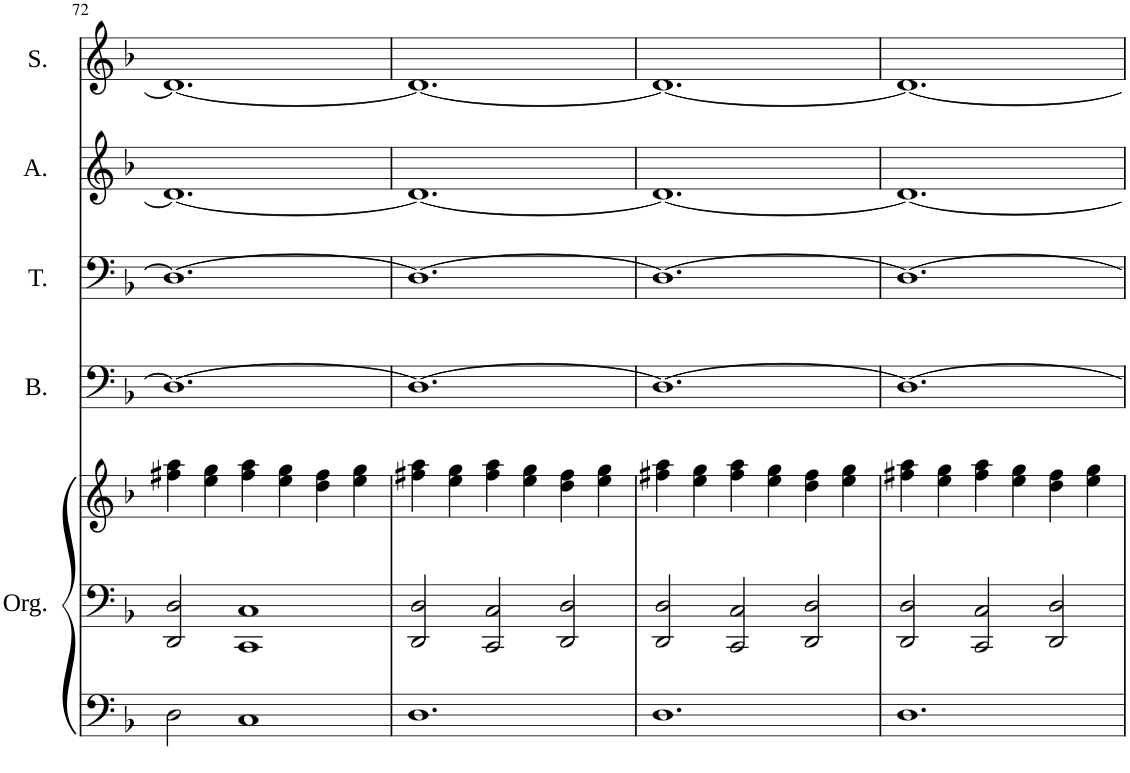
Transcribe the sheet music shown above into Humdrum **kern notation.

**kern	**kern	**kern	**kern	**kern	**kern	**kern
*part5	*part5	*part5	*part4	*part3	*part2	*part1
*staff7	*staff6	*staff5	*staff4	*staff3	*staff2	*staff1
*I"Organ	*	*	*I"Bass	*I"Tenor	*I"Alto	*I"Soprano
*I'Org.	*	*	*I'B.	*I'T.	*I'A.	*I'S.
!!LO:PB:g=z
*clefF4	*clefF4	*clefG2	*clefF4	*clefF4	*clefG2	*clefG2
*k[b-]	*k[b-]	*k[b-]	*k[b-]	*k[b-]	*k[b-]	*k[b-]
*M6/4	*M6/4	*M6/4	*M6/4	*M6/4	*M6/4	*M6/4
=72	=72	=72	=72	=72	=72	=72
2D\	2DD/ 2D/	4ff#X\ 4aa\	1.D_	1.D_	1.d_	1.d_
.	.	4ee\ 4gg\	.	.	.	.
1C	1CC 1C	4ff#\ 4aa\	.	.	.	.
.	.	4ee\ 4gg\	.	.	.	.
.	.	4dd\ 4ff#\	.	.	.	.
.	.	4ee\ 4gg\	.	.	.	.
=73	=73	=73	=73	=73	=73	=73
1.D	2DD/ 2D/	4ff#X\ 4aa\	1.D_	1.D_	1.d_	1.d_
.	.	4ee\ 4gg\	.	.	.	.
.	2CC/ 2C/	4ff#\ 4aa\	.	.	.	.
.	.	4ee\ 4gg\	.	.	.	.
.	2DD/ 2D/	4dd\ 4ff#\	.	.	.	.
.	.	4ee\ 4gg\	.	.	.	.
=74	=74	=74	=74	=74	=74	=74
1.D	2DD/ 2D/	4ff#X\ 4aa\	1.D_	1.D_	1.d_	1.d_
.	.	4ee\ 4gg\	.	.	.	.
.	2CC/ 2C/	4ff#\ 4aa\	.	.	.	.
.	.	4ee\ 4gg\	.	.	.	.
.	2DD/ 2D/	4dd\ 4ff#\	.	.	.	.
.	.	4ee\ 4gg\	.	.	.	.
=75	=75	=75	=75	=75	=75	=75
1.D	2DD/ 2D/	4ff#X\ 4aa\	1.D_	1.D_	1.d_	1.d_
.	.	4ee\ 4gg\	.	.	.	.
.	2CC/ 2C/	4ff#\ 4aa\	.	.	.	.
.	.	4ee\ 4gg\	.	.	.	.
.	2DD/ 2D/	4dd\ 4ff#\	.	.	.	.
.	.	4ee\ 4gg\	.	.	.	.
=	=	=	=	=	=	=
*-	*-	*-	*-	*-	*-	*-
